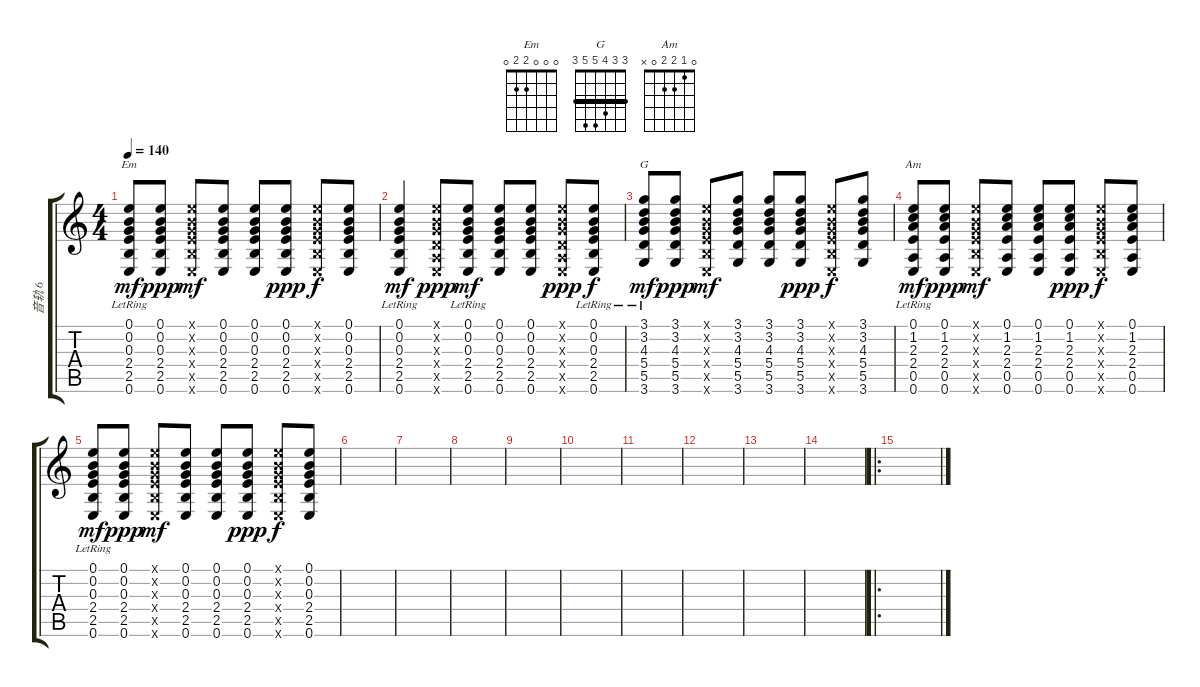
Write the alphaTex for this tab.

\track ("音轨 6" "音轨 6") {mute instrument acousticguitarsteel}
\staff {score tabs}
\tuning (E4 B3 G3 D3 A2 E2) {hide}
\chord ("Em" 0 0 0 2 2 0)
\chord ("G" 3 3 4 5 5 3) {barre 3}
\chord ("Am" 0 1 2 2 0 x)
\ts (4 4)
\tempo 140
\clef g2
\ks c
(0.1 0.2 0.3 2.4 2.5 0.6{lr}).8{ch "Em" dy mf} (0.1 0.2 0.3 2.4 2.5 0.6).8{dy ppp} (0.1{x} 0.2{x} 0.3{x} 2.4{x} 2.5{x} 0.6{x}).8{dy mf} (0.1 0.2 0.3 2.4 2.5 0.6).8 (0.1 0.2 0.3 2.4 2.5 0.6).8 (0.1 0.2 0.3 2.4 2.5 0.6).8{dy ppp} (0.1{x} 0.2{x} 0.3{x} 2.4{x} 2.5{x} 0.6{x}).8{dy f} (0.1 0.2 0.3 2.4 2.5 0.6).8 |
(0.1 0.2 0.3 2.4 2.5 0.6{lr}).4{dy mf} (0.1{x} 0.2{x} 0.3{x} 0.4{x} 0.5{x} 0.6{x}).8{dy ppp} (0.1 0.2 0.3 2.4 2.5 0.6{lr}).8{dy mf} (0.1 0.2 0.3 2.4 2.5 0.6).8 (0.1 0.2 0.3 2.4 2.5 0.6).8 (0.1{x} 0.2{x} 0.3{x} 0.4{x} 0.5{x} 0.6{x}).8{dy ppp} (0.1 0.2 0.3 2.4 2.5{lr} 0.6).8{dy f} |
(3.1 3.2 4.3 5.4 5.5 3.6{lr}).8{ch "G" dy mf} (3.1 3.2 4.3 5.4 5.5 3.6).8{dy ppp} (0.1{x} 0.2{x} 0.3{x} 2.4{x} 2.5{x} 0.6{x}).8{dy mf} (3.1 3.2 4.3 5.4 5.5 3.6).8 (3.1 3.2 4.3 5.4 5.5 3.6).8 (3.1 3.2 4.3 5.4 5.5 3.6).8{dy ppp} (0.1{x} 0.2{x} 0.3{x} 2.4{x} 2.5{x} 0.6{x}).8{dy f} (3.1 3.2 4.3 5.4 5.5 3.6).8 |
(0.1 1.2 2.3 2.4 0.5 0.6{lr}).8{ch "Am" dy mf} (0.1 1.2 2.3 2.4 0.5 0.6).8{dy ppp} (0.1{x} 0.2{x} 0.3{x} 2.4{x} 2.5{x} 0.6{x}).8{dy mf} (0.1 1.2 2.3 2.4 0.5 0.6).8 (0.1 1.2 2.3 2.4 0.5 0.6).8 (0.1 1.2 2.3 2.4 0.5 0.6).8{dy ppp} (0.1{x} 0.2{x} 0.3{x} 2.4{x} 2.5{x} 0.6{x}).8{dy f} (0.1 1.2 2.3 2.4 0.5 0.6).8 |
(0.1 0.2 0.3 2.4 2.5 0.6{lr}).8{dy mf} (0.1 0.2 0.3 2.4 2.5 0.6).8{dy ppp} (0.1{x} 0.2{x} 0.3{x} 2.4{x} 2.5{x} 0.6{x}).8{dy mf} (0.1 0.2 0.3 2.4 2.5 0.6).8 (0.1 0.2 0.3 2.4 2.5 0.6).8 (0.1 0.2 0.3 2.4 2.5 0.6).8{dy ppp} (0.1{x} 0.2{x} 0.3{x} 2.4{x} 2.5{x} 0.6{x}).8{dy f} (0.1 0.2 0.3 2.4 2.5 0.6).8 |
|
|
|
|
|
|
|
|
|
\ro
